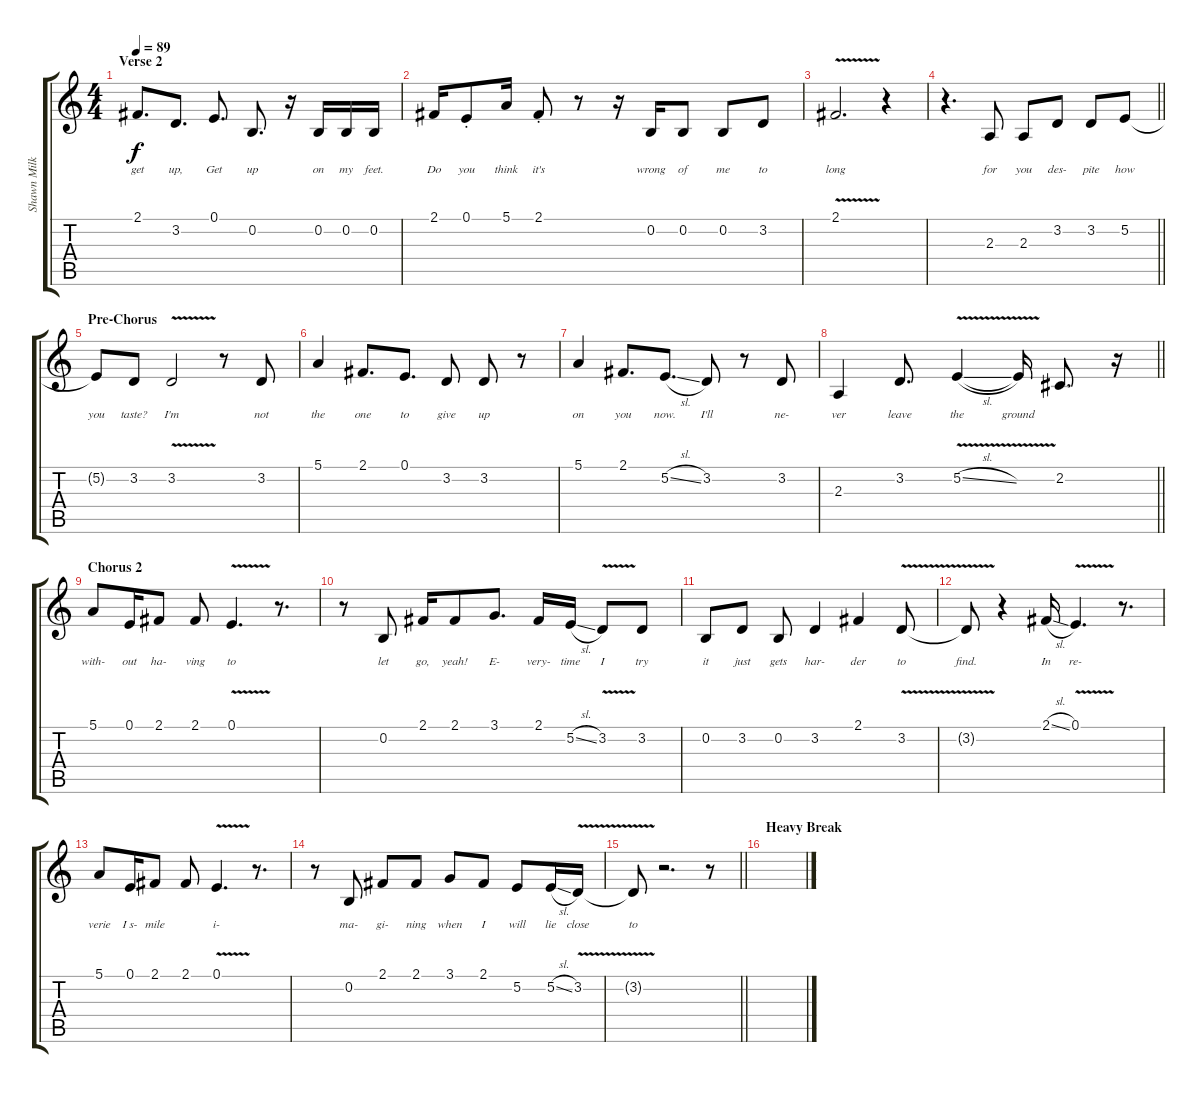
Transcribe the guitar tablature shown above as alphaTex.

\track ("Shawn Milke [Vocals]" "Shawn Milk") {instrument clarinet}
\staff {score tabs}
\tuning (E4 B3 G3 D3 A2 E2) {hide}
\ts (4 4)
\section ("" "Verse 2")
\tempo 89
\clef g2
\ks c
2.1.8{d lyrics (0 "get") lyrics (1 "") lyrics (2 "") lyrics (3 "") lyrics (4 "") dy f} 3.2.8{d lyrics (0 "up,") lyrics (1 "") lyrics (2 "") lyrics (3 "") lyrics (4 "")} 0.1.8{d lyrics (0 "Get") lyrics (1 "") lyrics (2 "") lyrics (3 "") lyrics (4 "")} 0.2.8{d lyrics (0 "up") lyrics (1 "") lyrics (2 "") lyrics (3 "") lyrics (4 "")} r.16 0.2.16{lyrics (0 "on") lyrics (1 "") lyrics (2 "") lyrics (3 "") lyrics (4 "")} 0.2.16{lyrics (0 "my") lyrics (1 "") lyrics (2 "") lyrics (3 "") lyrics (4 "")} 0.2.16{lyrics (0 "feet.") lyrics (1 "") lyrics (2 "") lyrics (3 "") lyrics (4 "")} |
2.1.16{lyrics (0 "Do") lyrics (1 "") lyrics (2 "") lyrics (3 "") lyrics (4 "")} 0.1{st}.8{lyrics (0 "you") lyrics (1 "") lyrics (2 "") lyrics (3 "") lyrics (4 "")} 5.1.16{lyrics (0 "think") lyrics (1 "") lyrics (2 "") lyrics (3 "") lyrics (4 "")} 2.1{st}.8{lyrics (0 "it's") lyrics (1 "") lyrics (2 "") lyrics (3 "") lyrics (4 "")} r.8 r.16 0.2.16{lyrics (0 "wrong") lyrics (1 "") lyrics (2 "") lyrics (3 "") lyrics (4 "")} 0.2.8{lyrics (0 "of") lyrics (1 "") lyrics (2 "") lyrics (3 "") lyrics (4 "")} 0.2.8{lyrics (0 "me") lyrics (1 "") lyrics (2 "") lyrics (3 "") lyrics (4 "")} 3.2.8{lyrics (0 "to") lyrics (1 "") lyrics (2 "") lyrics (3 "") lyrics (4 "")} |
2.1{v}.2{d lyrics (0 "long") lyrics (1 "") lyrics (2 "") lyrics (3 "") lyrics (4 "")} r.4 |
\barLineRight lightlight
r.4{d} 2.3.8{lyrics (0 "for") lyrics (1 "") lyrics (2 "") lyrics (3 "") lyrics (4 "")} 2.3.8{lyrics (0 "you") lyrics (1 "") lyrics (2 "") lyrics (3 "") lyrics (4 "")} 3.2.8{lyrics (0 "des-") lyrics (1 "") lyrics (2 "") lyrics (3 "") lyrics (4 "")} 3.2.8{lyrics (0 "pite") lyrics (1 "") lyrics (2 "") lyrics (3 "") lyrics (4 "")} 5.2.8{lyrics (0 "how") lyrics (1 "") lyrics (2 "") lyrics (3 "") lyrics (4 "")} |
\section ("" "Pre-Chorus")
5.2{t}.8{lyrics (0 "you") lyrics (1 "") lyrics (2 "") lyrics (3 "") lyrics (4 "")} 3.2.8{lyrics (0 "taste?") lyrics (1 "") lyrics (2 "") lyrics (3 "") lyrics (4 "")} 3.2{v}.2{lyrics (0 "I'm") lyrics (1 "") lyrics (2 "") lyrics (3 "") lyrics (4 "")} r.8 3.2.8{lyrics (0 "not") lyrics (1 "") lyrics (2 "") lyrics (3 "") lyrics (4 "")} |
5.1.4{lyrics (0 "the") lyrics (1 "") lyrics (2 "") lyrics (3 "") lyrics (4 "")} 2.1.8{d lyrics (0 "one") lyrics (1 "") lyrics (2 "") lyrics (3 "") lyrics (4 "")} 0.1.8{d lyrics (0 "to") lyrics (1 "") lyrics (2 "") lyrics (3 "") lyrics (4 "")} 3.2.8{lyrics (0 "give") lyrics (1 "") lyrics (2 "") lyrics (3 "") lyrics (4 "")} 3.2.8{lyrics (0 "up") lyrics (1 "") lyrics (2 "") lyrics (3 "") lyrics (4 "")} r.8 |
5.1.4{lyrics (0 "on") lyrics (1 "") lyrics (2 "") lyrics (3 "") lyrics (4 "")} 2.1.8{d lyrics (0 "you") lyrics (1 "") lyrics (2 "") lyrics (3 "") lyrics (4 "")} 5.2{sl}.8{d lyrics (0 "now.") lyrics (1 "") lyrics (2 "") lyrics (3 "") lyrics (4 "")} 3.2.8{lyrics (0 "I'll") lyrics (1 "") lyrics (2 "") lyrics (3 "") lyrics (4 "")} r.8 3.2.8{lyrics (0 "ne-") lyrics (1 "") lyrics (2 "") lyrics (3 "") lyrics (4 "")} |
\barLineRight lightlight
2.3.4{lyrics (0 "ver") lyrics (1 "") lyrics (2 "") lyrics (3 "") lyrics (4 "")} 3.2.8{d lyrics (0 "leave") lyrics (1 "") lyrics (2 "") lyrics (3 "") lyrics (4 "")} 5.2{v sl}.4{lyrics (0 "the") lyrics (1 "") lyrics (2 "") lyrics (3 "") lyrics (4 "")} 5.2{t}.16{lyrics (0 "ground") lyrics (1 "") lyrics (2 "") lyrics (3 "") lyrics (4 "")} 2.2.8{d lyrics (0 "") lyrics (1 "") lyrics (2 "") lyrics (3 "") lyrics (4 "")} r.16 |
\section ("" "Chorus 2")
5.1.8{lyrics (0 "with-") lyrics (1 "") lyrics (2 "") lyrics (3 "") lyrics (4 "")} 0.1.16{lyrics (0 "out") lyrics (1 "") lyrics (2 "") lyrics (3 "") lyrics (4 "")} 2.1.8{lyrics (0 "ha-") lyrics (1 "") lyrics (2 "") lyrics (3 "") lyrics (4 "")} 2.1.8{lyrics (0 "ving") lyrics (1 "") lyrics (2 "") lyrics (3 "") lyrics (4 "")} 0.1{v}.4{d lyrics (0 "to") lyrics (1 "") lyrics (2 "") lyrics (3 "") lyrics (4 "")} r.8{d} |
r.8 0.2.8{lyrics (0 "let") lyrics (1 "") lyrics (2 "") lyrics (3 "") lyrics (4 "")} 2.1.16{lyrics (0 "go,") lyrics (1 "") lyrics (2 "") lyrics (3 "") lyrics (4 "")} 2.1.8{lyrics (0 "yeah!") lyrics (1 "") lyrics (2 "") lyrics (3 "") lyrics (4 "")} 3.1.8{d lyrics (0 "E-") lyrics (1 "") lyrics (2 "") lyrics (3 "") lyrics (4 "")} 2.1.16{lyrics (0 "very-") lyrics (1 "") lyrics (2 "") lyrics (3 "") lyrics (4 "")} 5.2{sl}.16{lyrics (0 "time") lyrics (1 "") lyrics (2 "") lyrics (3 "") lyrics (4 "")} 3.2{v}.8{lyrics (0 "I") lyrics (1 "") lyrics (2 "") lyrics (3 "") lyrics (4 "")} 3.2.8{lyrics (0 "try") lyrics (1 "") lyrics (2 "") lyrics (3 "") lyrics (4 "")} |
0.2.8{lyrics (0 "it") lyrics (1 "") lyrics (2 "") lyrics (3 "") lyrics (4 "")} 3.2.8{lyrics (0 "just") lyrics (1 "") lyrics (2 "") lyrics (3 "") lyrics (4 "")} 0.2.8{lyrics (0 "gets") lyrics (1 "") lyrics (2 "") lyrics (3 "") lyrics (4 "")} 3.2.4{lyrics (0 "har-") lyrics (1 "") lyrics (2 "") lyrics (3 "") lyrics (4 "")} 2.1.4{lyrics (0 "der") lyrics (1 "") lyrics (2 "") lyrics (3 "") lyrics (4 "")} 3.2{v}.8{lyrics (0 "to") lyrics (1 "") lyrics (2 "") lyrics (3 "") lyrics (4 "")} |
3.2{t}.8{lyrics (0 "find.") lyrics (1 "") lyrics (2 "") lyrics (3 "") lyrics (4 "")} r.4 2.1{sl}.16{lyrics (0 "In") lyrics (1 "") lyrics (2 "") lyrics (3 "") lyrics (4 "")} 0.1{v}.4{d lyrics (0 "re-") lyrics (1 "") lyrics (2 "") lyrics (3 "") lyrics (4 "")} r.8{d} |
5.1.8{lyrics (0 "verie") lyrics (1 "") lyrics (2 "") lyrics (3 "") lyrics (4 "")} 0.1.16{lyrics (0 "I s-") lyrics (1 "") lyrics (2 "") lyrics (3 "") lyrics (4 "")} 2.1.8{lyrics (0 "mile") lyrics (1 "") lyrics (2 "") lyrics (3 "") lyrics (4 "")} 2.1.8{lyrics (0 "") lyrics (1 "") lyrics (2 "") lyrics (3 "") lyrics (4 "")} 0.1{v}.4{d lyrics (0 "i-") lyrics (1 "") lyrics (2 "") lyrics (3 "") lyrics (4 "")} r.8{d} |
r.8 0.2.8{lyrics (0 "ma-") lyrics (1 "") lyrics (2 "") lyrics (3 "") lyrics (4 "")} 2.1.8{lyrics (0 "gi-") lyrics (1 "") lyrics (2 "") lyrics (3 "") lyrics (4 "")} 2.1.8{lyrics (0 "ning") lyrics (1 "") lyrics (2 "") lyrics (3 "") lyrics (4 "")} 3.1.8{lyrics (0 "when") lyrics (1 "") lyrics (2 "") lyrics (3 "") lyrics (4 "")} 2.1.8{lyrics (0 "I") lyrics (1 "") lyrics (2 "") lyrics (3 "") lyrics (4 "")} 5.2.8{lyrics (0 "will") lyrics (1 "") lyrics (2 "") lyrics (3 "") lyrics (4 "")} 5.2{sl}.16{lyrics (0 "lie") lyrics (1 "") lyrics (2 "") lyrics (3 "") lyrics (4 "")} 3.2{v}.16{lyrics (0 "close") lyrics (1 "") lyrics (2 "") lyrics (3 "") lyrics (4 "")} |
\barLineRight lightlight
3.2{t}.8{lyrics (0 "to") lyrics (1 "") lyrics (2 "") lyrics (3 "") lyrics (4 "")} r.2{d} r.8 |
\section ("" "Heavy Break")
